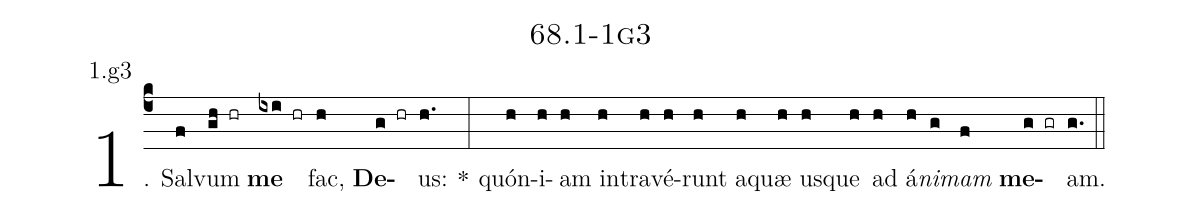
name: 68.1-1g3;
annotation: 1.g3;
%%
(c4)1. Sal(f)vum(gh hr) <b>me</b>(ixi hr) fac,(h) <b>De</b>(g hr)us:(h.) *(:) quón(h)i(h)am(h) in(h)tra(h)vé(h)runt(h) a(h)quæ(h) us(h)que(h) ad(h) á(h)<i>ni</i>(g)<i>mam</i>(f) <b>me</b>(g gr)am.(g.) (::)


%E(h) u(h) o(g) u(f) a(g) e.(g.) (::)
